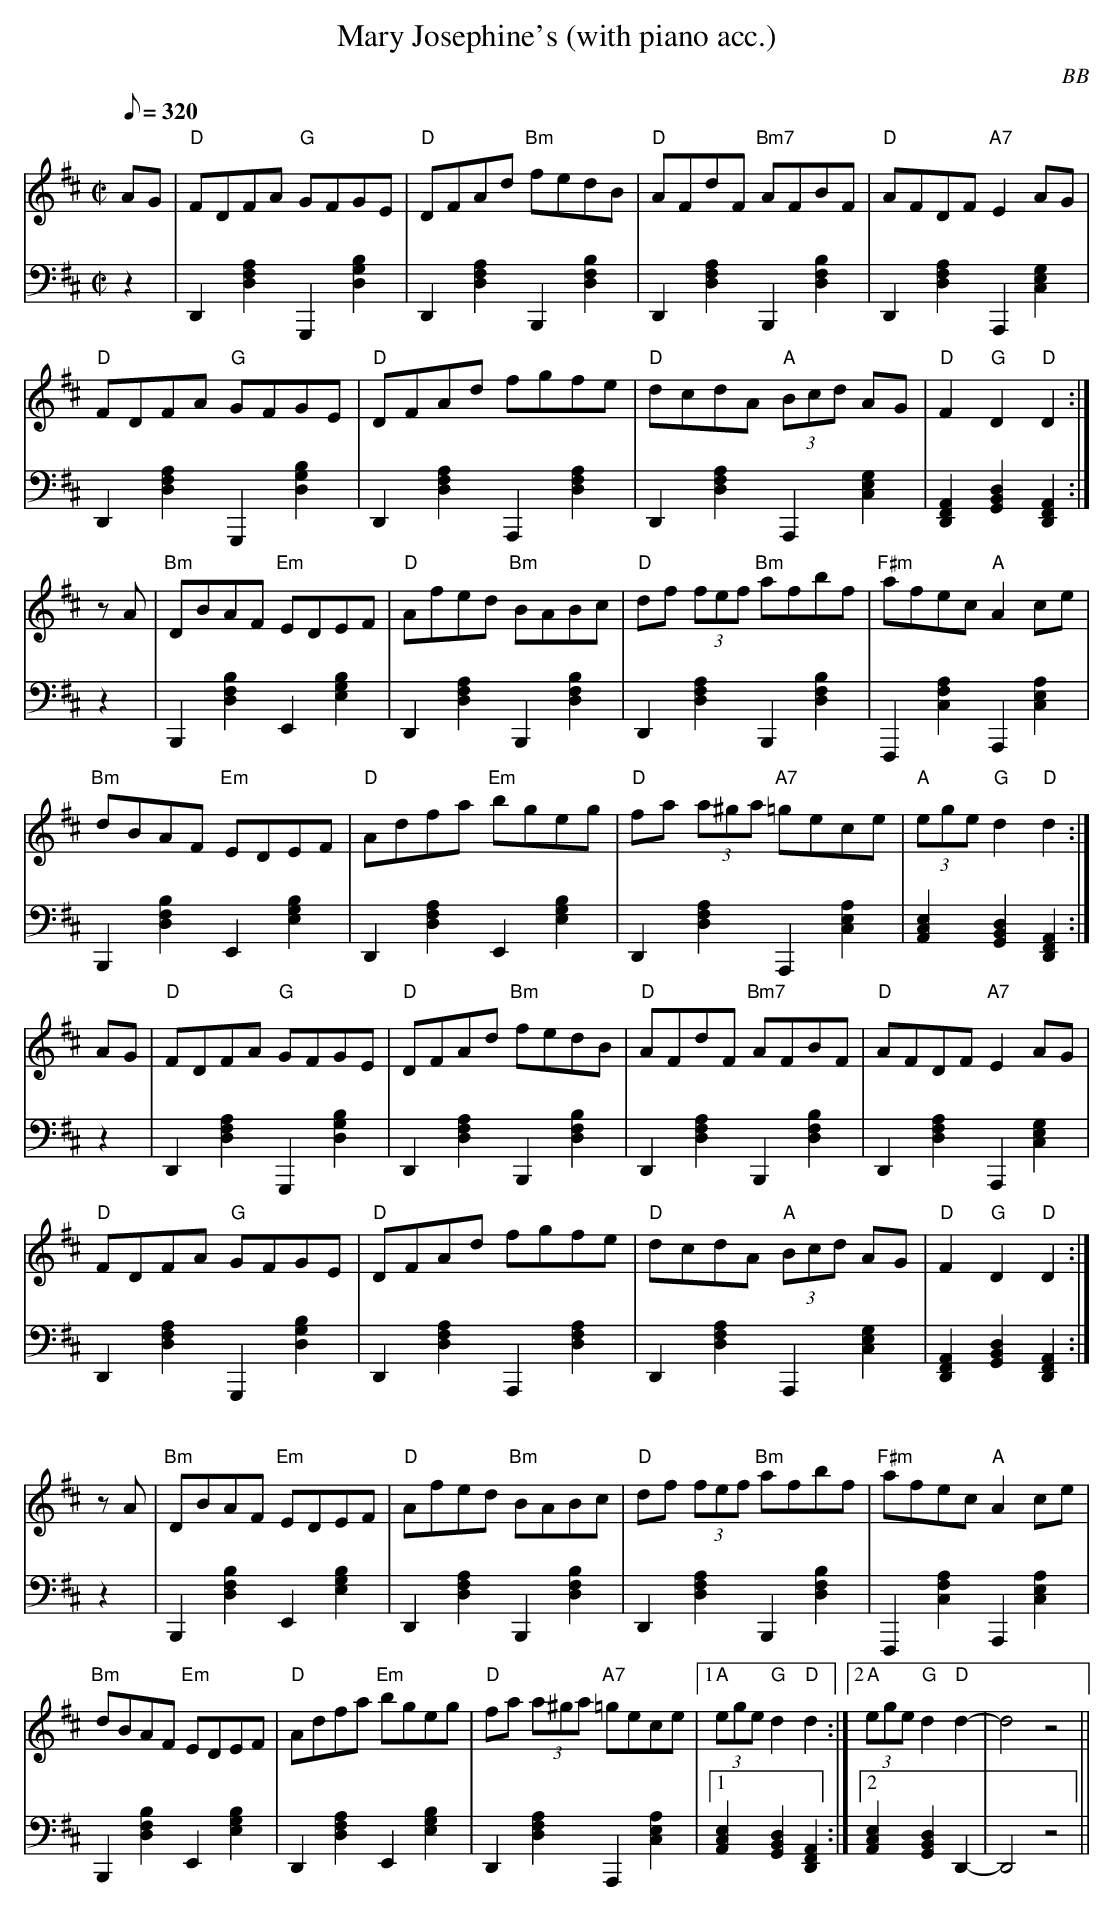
X:1
T: Mary Josephine's (with piano acc.)
C: BB
M: C|
L: 1/8
Q: 1/8=320
V: 1 program 1 105 %banjo
V: 2 volume=70 clef=bass m=D program 1 00
K: D
[V:1] AG|"D"FDFA "G"GFGE|"D"DFAd "Bm"fedB|"D"AFdF "Bm7"AFBF|"D"AFDF "A7"E2 AG|
[V:2] z2|D,2[A2D2F2]G,,2[G2B2D2]|D,2[A2D2F2]B,,2[F2B2D2]|D,2[A2D2F2]B,,2[F2B2D2]|\
D,2[A2D2F2]A,,2[G2C2E2]|
[V:1] "D"FDFA "G"GFGE|"D"DFAd fgfe|"D"dcdA "A"(3Bcd AG|"D"F2 "G"D2 "D"D2 :|
[V:2] D,2[A2D2F2]G,,2[G2B2D2]|D,2[A2D2F2]A,,2[A2D2F2]|\
D,2[A2D2F2]A,,2[G2C2E2]|[D,2F,2A,2][G,2B,2D2][D,2F,2A,2]:|
[V:1] zA|"Bm"DBAF "Em"EDEF|"D"Afed "Bm"BABc|"D"df (3fef "Bm"afbf|"F#m"afec "A"A2 ce|
[V:2] z2|B,,2[F2B2D2]E,2[E2B2G2]|D,2[A2D2F2]B,,2[F2B2D2]|D,2[A2D2F2]B,,2[F2B2D2]|\
F,,2[A2C2F2]A,,2[A2C2E2]|
[V:1] "Bm"dBAF "Em"EDEF|"D"Adfa "Em"bgeg|"D"fa (3a^ga "A7"=gece|"A"(3ege "G"d2 "D"d2 :|
[V:2] B,,2[F2B2D2]E,2[E2B2G2]|D,2[A2D2F2]E,2[E2B2G2]|D,2[A2D2F2]A,,2[A2C2E2]|\
[A,2C2E2][G,2B,2D2][D,2F,2A,2] :|
[V:1] AG|"D"FDFA "G"GFGE|"D"DFAd "Bm"fedB|"D"AFdF "Bm7"AFBF|"D"AFDF "A7"E2 AG|
[V:2] z2|D,2[A2D2F2]G,,2[G2B2D2]|D,2[A2D2F2]B,,2[F2B2D2]|D,2[A2D2F2]B,,2[F2B2D2]|\
D,2[A2D2F2]A,,2[G2C2E2]|
[V:1] "D"FDFA "G"GFGE|"D"DFAd fgfe|"D"dcdA "A"(3Bcd AG|"D"F2 "G"D2 "D"D2 :|
[V:2] D,2[A2D2F2]G,,2[G2B2D2]|D,2[A2D2F2]A,,2[A2D2F2]|\
D,2[A2D2F2]A,,2[G2C2E2]|[D,2F,2A,2][G,2B,2D2][D,2F,2A,2]:|
[V:1] zA|"Bm"DBAF "Em"EDEF|"D"Afed "Bm"BABc|"D"df (3fef "Bm"afbf|"F#m"afec "A"A2 ce|
[V:2] z2|B,,2[F2B2D2]E,2[E2B2G2]|D,2[A2D2F2]B,,2[F2B2D2]|D,2[A2D2F2]B,,2[F2B2D2]|\
F,,2[A2C2F2]A,,2[A2C2E2]|
[V:1] "Bm"dBAF "Em"EDEF|"D"Adfa "Em"bgeg|"D"fa (3a^ga "A7"=gece|1 "A"(3ege "G"d2 "D"d2 :|2\
"A"(3ege "G"d2 "D"d2-|d4 z4 ||
[V:2] B,,2[F2B2D2]E,2[E2B2G2]|D,2[A2D2F2]E,2[E2B2G2]|D,2[A2D2F2]A,,2[A2C2E2]|1\
[A,2C2E2][G,2B,2D2][D,2F,2A,2] :|2 [A,2C2E2][G,2B,2D2] D,2-|D,4 z4 ||
